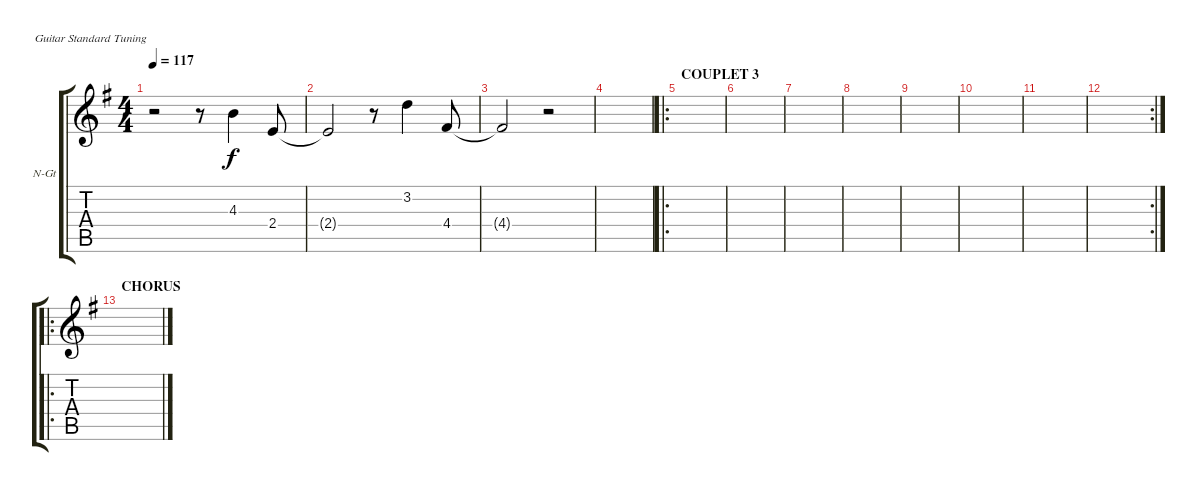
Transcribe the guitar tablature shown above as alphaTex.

\defaultSystemsLayout 4
\bracketExtendMode groupsimilarinstruments
\firstSystemTrackNameOrientation horizontal
\otherSystemsTrackNameOrientation horizontal
\track ("Nylon Guitar" "N-Gt") {instrument acousticguitarnylon}
\staff {score tabs}
\tuning (E4 B3 G3 D3 A2 E2)
\ts (4 4)
\tempo 117
\clef g2
\scale
0.333333
\ks eminor
r.2{dy f} r.8 4.3.4 2.4.8 |
\scale
0.333333 2.4{t}.2 r.8 3.2.4 4.4.8 |
\scale
0.333333 4.4{t}.2 r.2 |
\scale
0.333333 |
\ro
\section ("" "COUPLET 3")
|
|
|
|
|
|
|
\rc 2
|
\ro
\section ("" "CHORUS")
